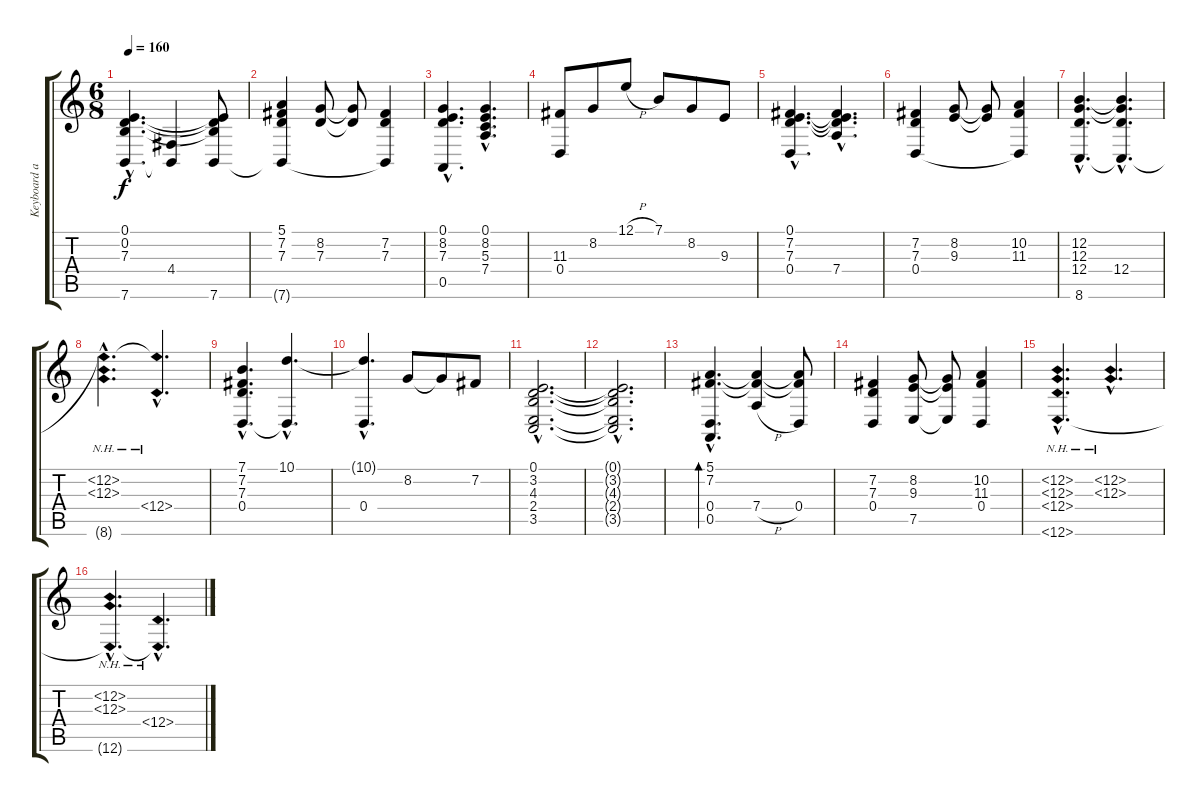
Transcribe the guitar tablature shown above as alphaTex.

\track ("Keyboard arranged for guitar" "Keyboard a") {instrument brightacousticpiano}
\staff {score tabs}
\tuning (E4 B3 G3 D3 A2 E2) {hide}
\ts (6 8)
\tempo 160
\clef g2
\ks c
(0.1{hac} 0.2{hac} 7.3{hac} 7.6{hac}).4{d dy f} (4.4 7.6{t}).4 (0.1{t} 0.2{t} 7.3{t} 7.6).8 |
(5.1 7.2 7.3 7.6{t}).4 (8.2 7.3).8 (8.2{t} 7.3{t}).8 (7.2 7.3 7.6{t}).4 |
(0.1{hac} 8.2{hac} 7.3{hac} 0.5{hac}).4{d} (0.1{hac} 8.2{hac} 5.3{hac} 7.4{hac}).4{d} |
(11.3 0.4).8 8.2.8 12.1{h}.8 7.1.8 8.2.8 9.3.8 |
(0.1{hac} 7.2{hac} 7.3{hac} 0.4{hac}).4{d} (0.1{hac t} 7.2{hac t} 7.3{hac t} 7.4{hac}).4{d} |
(7.2 7.3 0.4).4 (8.2 9.3).8 (8.2{t} 9.3{t}).8 (10.2 11.3 0.4{t}).4 |
(12.2{hac} 12.3{hac} 12.4{hac} 8.6{hac}).4{d} (12.2{hac t} 12.3{hac t} 12.4{hac} 8.6{hac t}).4{d} |
(12.2{nh hac} 12.3{nh hac} 8.6{nh hac t}).4{d} (12.4{nh hac} 8.6{nh hac t}).4{d} |
(7.1{hac} 7.2{hac} 7.3{hac} 0.4{hac}).4{d} (10.1{hac} 0.4{hac t}).4{d} |
(10.1{hac t} 0.4{hac}).4{d} 8.2.8 8.2{t}.8 7.2.8 |
(0.1{hac} 3.2{hac} 4.3{hac} 2.4{hac} 3.5{hac}).2{d} |
(0.1{hac t} 3.2{hac t} 4.3{hac t} 2.4{hac t} 3.5{hac t}).2{d} |
(5.1{hac} 7.2{hac} 0.4{hac} 0.5{hac}).4{d bd 480} (5.1{t} 7.2{t} 7.4{h}).4 (5.1{t} 7.2{t} 0.4).8 |
(7.2 7.3 0.4).4 (8.2 9.3 7.5).8 (8.2{t} 9.3{t} 7.5{t}).8 (10.2 11.3 0.4).4 |
(12.2{nh hac} 12.3{nh hac} 12.4{nh hac} 12.6{nh hac}).4{d} (12.2{nh hac} 12.3{nh hac}).4{d} |
(12.2{nh hac} 12.3{nh hac} 12.6{nh hac t}).4{d} (12.4{nh hac} 12.6{nh hac t}).4{d}
